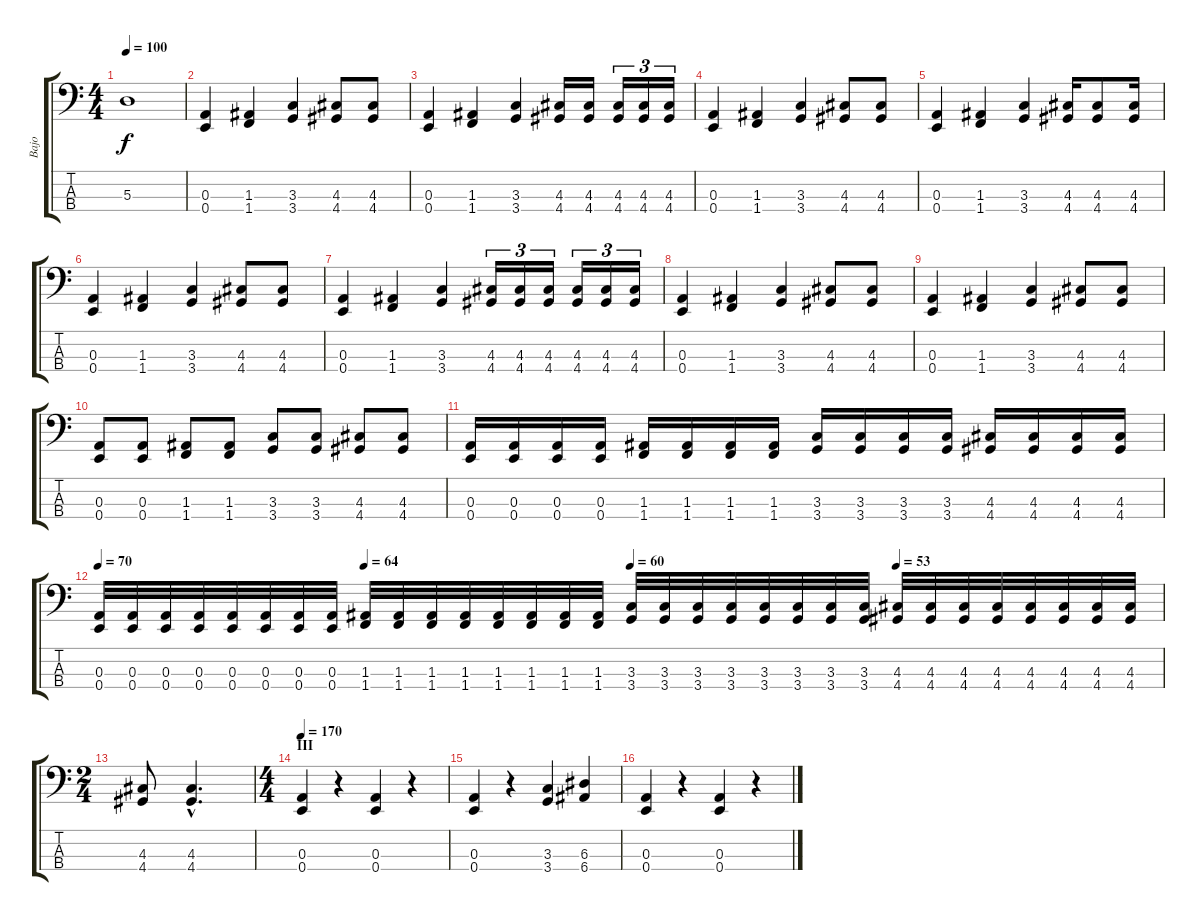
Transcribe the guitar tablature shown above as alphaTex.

\track ("Bajo" "Bajo") {instrument slapbass1}
\staff {score tabs}
\tuning (G2 D2 A1 E1) {hide}
\ts (4 4)
\tempo 100
\clef f4
\ks c
5.3{t}.1{dy f} |
(0.3 0.4).4 (1.3 1.4).4 (3.3 3.4).4 (4.3 4.4).8 (4.3 4.4).8 |
(0.3 0.4).4 (1.3 1.4).4 (3.3 3.4).4 (4.3 4.4).16 (4.3 4.4).16 (4.3 4.4).16{tu (3 2)} (4.3 4.4).16{tu (3 2)} (4.3 4.4).16{tu (3 2)} |
(0.3 0.4).4 (1.3 1.4).4 (3.3 3.4).4 (4.3 4.4).8 (4.3 4.4).8 |
(0.3 0.4).4 (1.3 1.4).4 (3.3 3.4).4 (4.3 4.4).16 (4.3 4.4).8 (4.3 4.4).16 |
(0.3 0.4).4 (1.3 1.4).4 (3.3 3.4).4 (4.3 4.4).8 (4.3 4.4).8 |
(0.3 0.4).4 (1.3 1.4).4 (3.3 3.4).4 (4.3 4.4).16{tu (3 2)} (4.3 4.4).16{tu (3 2)} (4.3 4.4).16{tu (3 2)} (4.3 4.4).16{tu (3 2)} (4.3 4.4).16{tu (3 2)} (4.3 4.4).16{tu (3 2)} |
(0.3 0.4).4 (1.3 1.4).4 (3.3 3.4).4 (4.3 4.4).8 (4.3 4.4).8 |
(0.3 0.4).4 (1.3 1.4).4 (3.3 3.4).4 (4.3 4.4).8 (4.3 4.4).8 |
(0.3 0.4).8 (0.3 0.4).8 (1.3 1.4).8 (1.3 1.4).8 (3.3 3.4).8 (3.3 3.4).8 (4.3 4.4).8 (4.3 4.4).8 |
(0.3 0.4).16 (0.3 0.4).16 (0.3 0.4).16 (0.3 0.4).16 (1.3 1.4).16 (1.3 1.4).16 (1.3 1.4).16 (1.3 1.4).16 (3.3 3.4).16 (3.3 3.4).16 (3.3 3.4).16 (3.3 3.4).16 (4.3 4.4).16 (4.3 4.4).16 (4.3 4.4).16 (4.3 4.4).16 |
\tempo 70
\tempo (64 0.25)
\tempo (60 0.5)
\tempo (53 0.75)
(0.3 0.4).32 (0.3 0.4).32 (0.3 0.4).32 (0.3 0.4).32 (0.3 0.4).32 (0.3 0.4).32 (0.3 0.4).32 (0.3 0.4).32 (1.3 1.4).32 (1.3 1.4).32 (1.3 1.4).32 (1.3 1.4).32 (1.3 1.4).32 (1.3 1.4).32 (1.3 1.4).32 (1.3 1.4).32 (3.3 3.4).32 (3.3 3.4).32 (3.3 3.4).32 (3.3 3.4).32 (3.3 3.4).32 (3.3 3.4).32 (3.3 3.4).32 (3.3 3.4).32 (4.3 4.4).32 (4.3 4.4).32 (4.3 4.4).32 (4.3 4.4).32 (4.3 4.4).32 (4.3 4.4).32 (4.3 4.4).32 (4.3 4.4).32 |
\ts (2 4)
(4.3 4.4).8 (4.3{hac} 4.4{hac}).4{d} |
\ts (4 4)
\section ("" "III")
\tempo 170
(0.3 0.4).4 r.4 (0.3 0.4).4 r.4 |
(0.3 0.4).4 r.4 (3.3 3.4).4 (6.3 6.4).4 |
(0.3 0.4).4 r.4 (0.3 0.4).4 r.4
